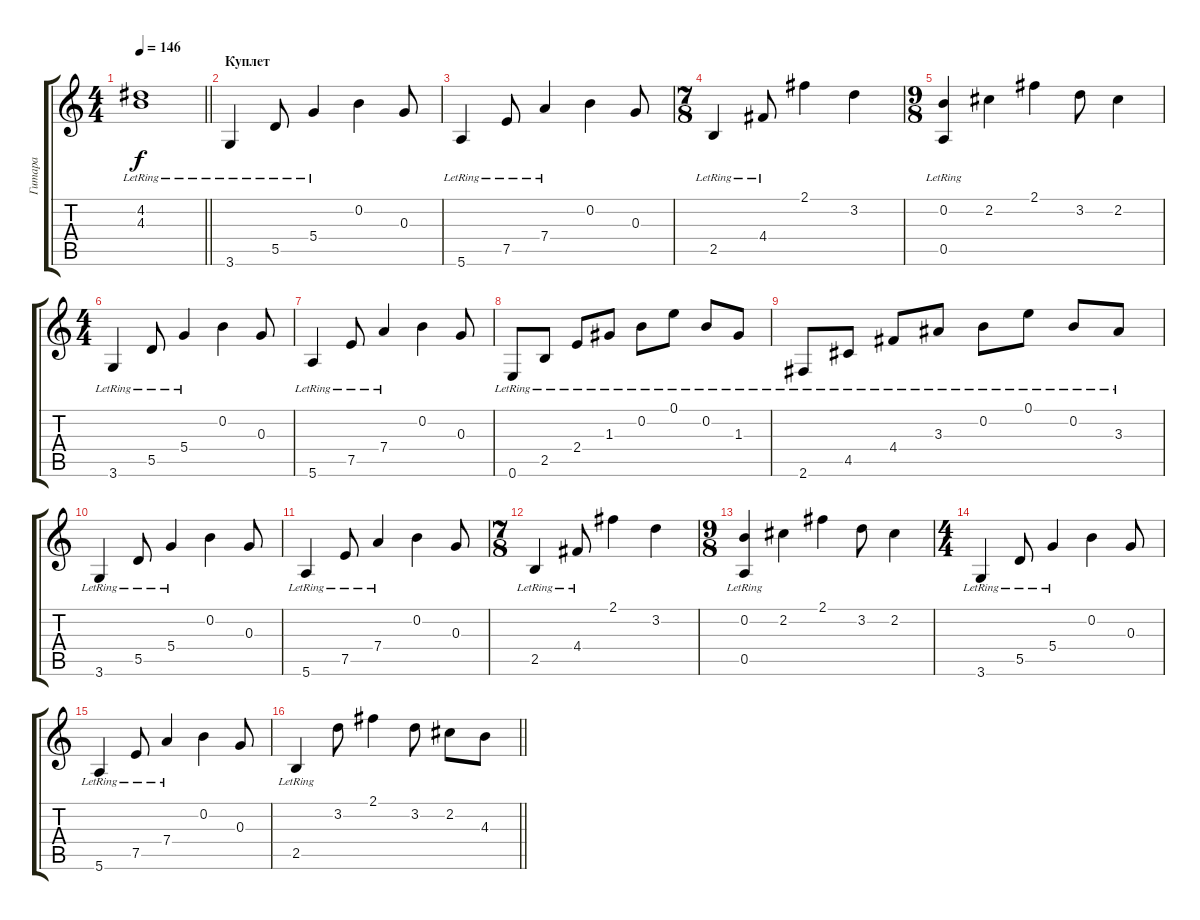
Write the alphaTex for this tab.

\track ("Гитара" "Гитара") {instrument acousticguitarsteel}
\staff {score tabs}
\tuning (E4 B3 G3 D3 A2 E2) {hide}
\ts (4 4)
\tempo 146
\clef g2
\barLineRight lightlight
\ks c
(4.2{lr} 4.3{lr}).1{dy f} |
\section ("" "Куплет")
3.6{lr}.4 5.5{lr}.8 5.4{lr}.4 0.2.4 0.3.8 |
5.6{lr}.4 7.5{lr}.8 7.4{lr}.4 0.2.4 0.3.8 |
\ts (7 8)
2.5{lr}.4 4.4{lr}.8 2.1.4 3.2.4 |
\ts (9 8)
(0.2 0.5{lr}).4 2.2.4 2.1.4 3.2.8 2.2.4 |
\ts (4 4)
3.6{lr}.4 5.5{lr}.8 5.4{lr}.4 0.2.4 0.3.8 |
5.6{lr}.4 7.5{lr}.8 7.4{lr}.4 0.2.4 0.3.8 |
0.6{lr}.8 2.5{lr}.8 2.4{lr}.8 1.3{lr}.8 0.2{lr}.8 0.1{lr}.8 0.2{lr}.8 1.3{lr}.8 |
2.6{lr}.8 4.5{lr}.8 4.4{lr}.8 3.3{lr}.8 0.2{lr}.8 0.1{lr}.8 0.2{lr}.8 3.3{lr}.8 |
3.6{lr}.4 5.5{lr}.8 5.4{lr}.4 0.2.4 0.3.8 |
5.6{lr}.4 7.5{lr}.8 7.4{lr}.4 0.2.4 0.3.8 |
\ts (7 8)
2.5{lr}.4 4.4{lr}.8 2.1.4 3.2.4 |
\ts (9 8)
(0.2 0.5{lr}).4 2.2.4 2.1.4 3.2.8 2.2.4 |
\ts (4 4)
3.6{lr}.4 5.5{lr}.8 5.4{lr}.4 0.2.4 0.3.8 |
5.6{lr}.4 7.5{lr}.8 7.4{lr}.4 0.2.4 0.3.8 |
\barLineRight lightlight
2.5{lr}.4 3.2.8 2.1.4 3.2.8 2.2.8 4.3.8
